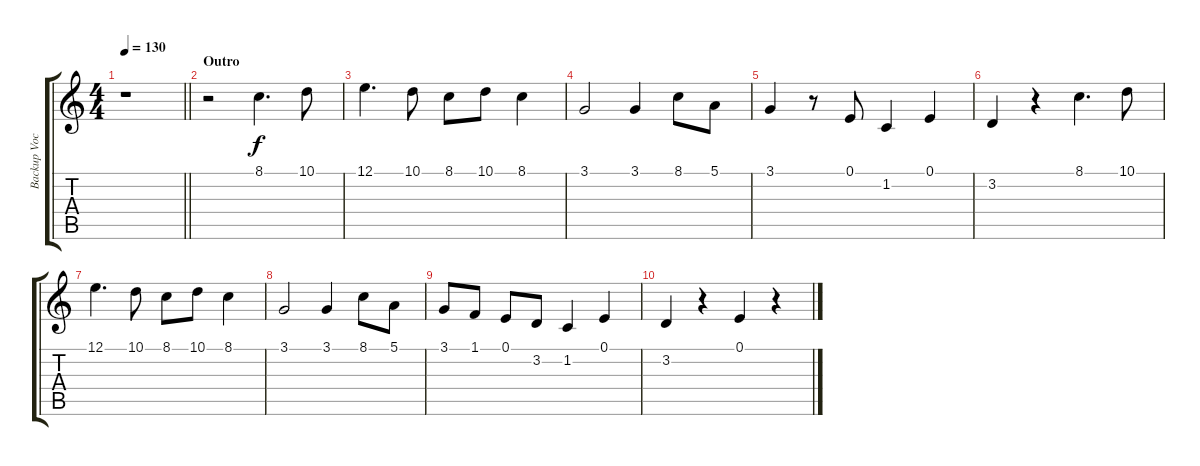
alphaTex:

\track ("Backup Vocals" "Backup Voc") {instrument lead3calliope}
\staff {score tabs}
\tuning (E4 B3 G3 D3 A2 E2) {hide}
\ts (4 4)
\tempo 130
\clef g2
\barLineRight lightlight
\ks c
r.1{dy f} |
\section ("" "Outro")
r.2 8.1.4{d} 10.1.8 |
12.1.4{d} 10.1.8 8.1.8 10.1.8 8.1.4 |
3.1.2 3.1.4 8.1.8 5.1.8 |
3.1.4 r.8 0.1.8 1.2.4 0.1.4 |
3.2.4 r.4 8.1.4{d} 10.1.8 |
12.1.4{d} 10.1.8 8.1.8 10.1.8 8.1.4 |
3.1.2 3.1.4 8.1.8 5.1.8 |
3.1.8 1.1.8 0.1.8 3.2.8 1.2.4 0.1.4 |
3.2.4 r.4 0.1.4 r.4
